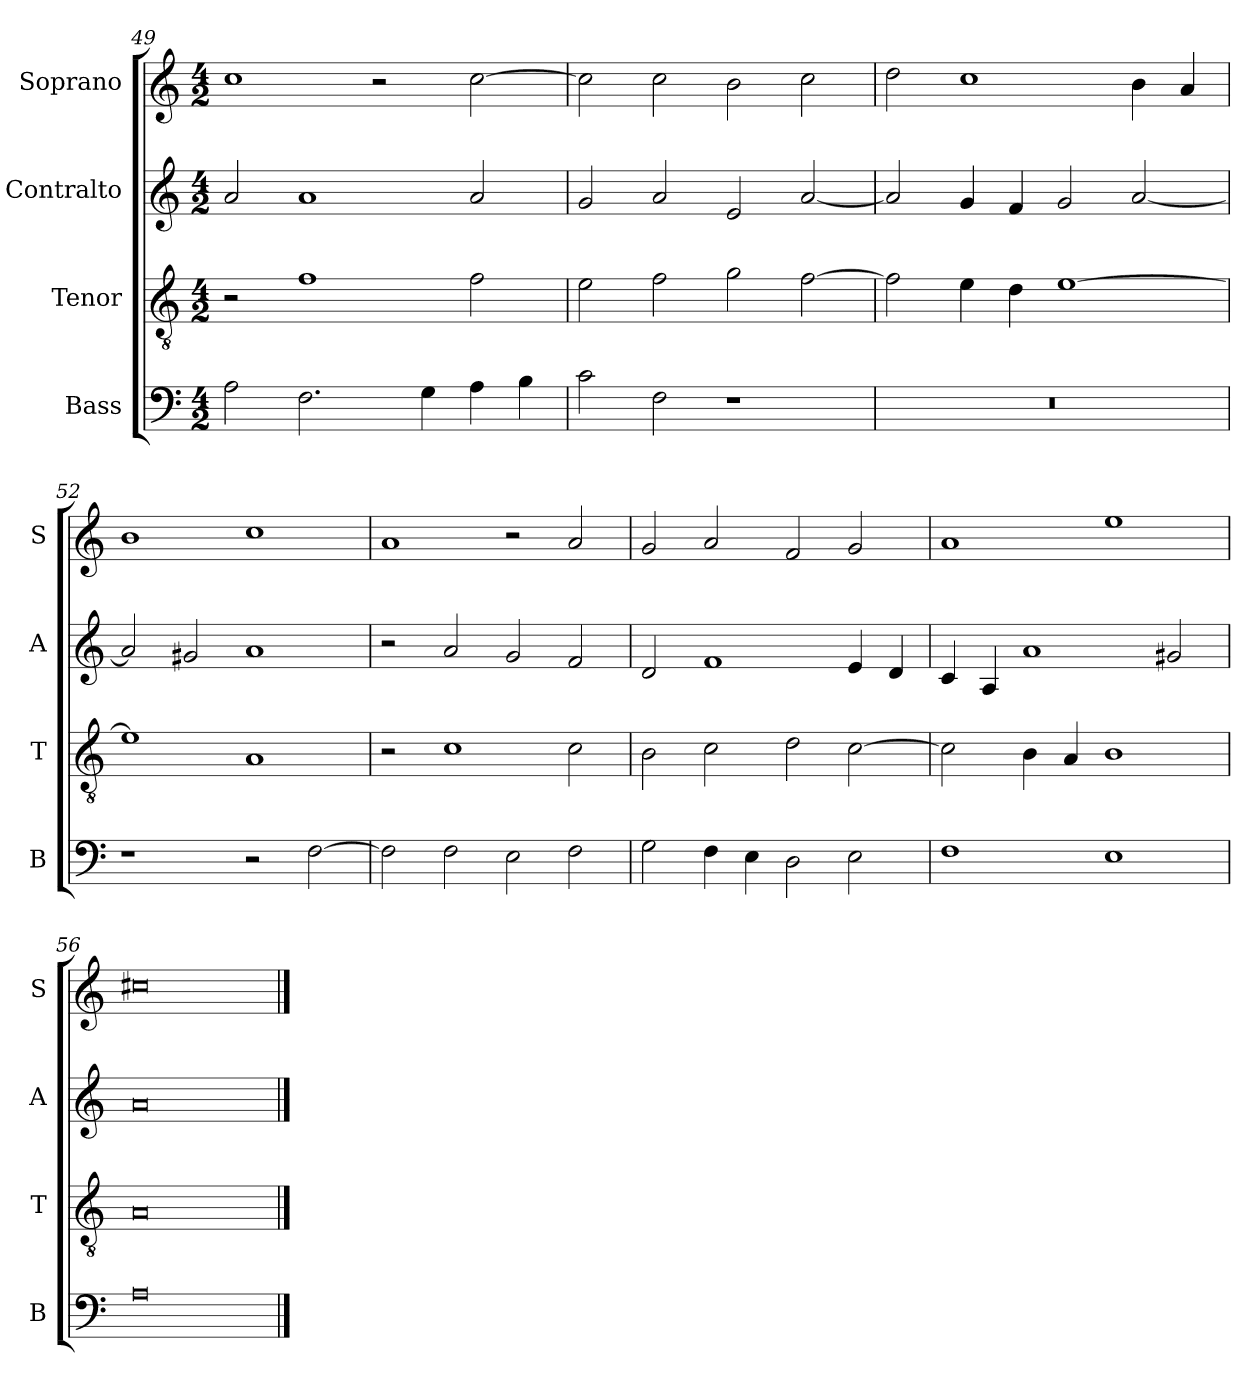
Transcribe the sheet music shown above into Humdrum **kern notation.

**kern	**kern	**kern	**kern
*part4	*part3	*part2	*part1
*staff4	*staff3	*staff2	*staff1
*I"Bass	*I"Tenor	*I"Contralto	*I"Soprano
*I'B	*I'T	*I'A	*I'S
*clefF4	*clefGv2	*clefG2	*clefG2
*k[]	*k[]	*k[]	*k[]
*A:aeo	*A:aeo	*A:aeo	*A:aeo
*M4/2	*M4/2	*M4/2	*M4/2
=49	=49	=49	=49
2A	2r	2a	1cc
2.F	1f	1a	.
.	.	.	2r
4G	.	.	.
4A	2f	2a	[2cc
4B	.	.	.
=50	=50	=50	=50
2c	2e	2g	2cc]
2F	2f	2a	2cc
1r	2g	2e	2b
.	[2f	[2a	2cc
=51	=51	=51	=51
0r	2f]	2a]	2dd
.	4e	4g	1cc
.	4d	4f	.
.	[1e	2g	.
.	.	[2a	4b
.	.	.	4a
=52	=52	=52	=52
1r	1e]	2a]	1b
.	.	2g#X	.
2r	1A	1a	1cc
[2F	.	.	.
=53	=53	=53	=53
2F]	2r	2r	1a
2F	1c	2a	.
2E	.	2g	2r
2F	2c	2f	2a
=54	=54	=54	=54
2G	2B	2d	2g
4F	2c	1f	2a
4E	.	.	.
2D	2d	.	2f
2E	[2c	4e	2g
.	.	4d	.
=55	=55	=55	=55
1F	2c]	4c	1a
.	.	4A	.
.	4B	1a	.
.	4A	.	.
1E	1B	.	1ee
.	.	2g#X	.
=56	=56	=56	=56
0A	0A	0a	0cc#X
==	==	==	==
*-	*-	*-	*-
